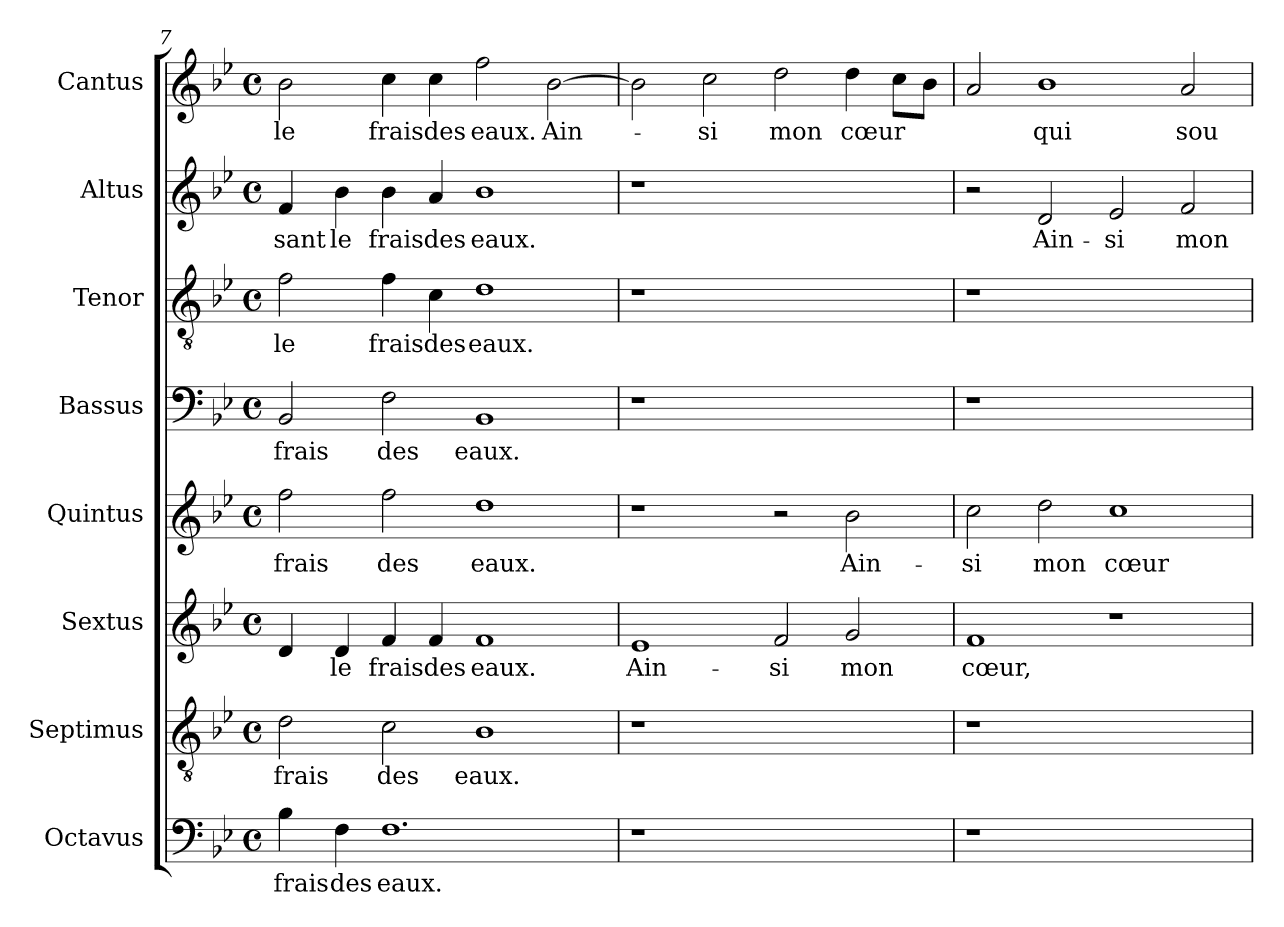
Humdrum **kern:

**kern	**text	**kern	**text	**kern	**text	**kern	**text	**kern	**text	**kern	**text	**kern	**text	**kern	**text
*part8	*part8	*part7	*part7	*part6	*part6	*part5	*part5	*part4	*part4	*part3	*part3	*part2	*part2	*part1	*part1
*staff8	*staff8	*staff7	*staff7	*staff6	*staff6	*staff5	*staff5	*staff4	*staff4	*staff3	*staff3	*staff2	*staff2	*staff1	*staff1
*I"Octavus	*	*I"Septimus	*	*I"Sextus	*	*I"Quintus	*	*I"Bassus	*	*I"Tenor	*	*I"Altus	*	*I"Cantus	*
*I'Oc	*	*I'Sp	*	*I'Sx	*	*I'Qn	*	*I'B	*	*I'T	*	*I'A	*	*I'C	*
*clefF4	*	*clefGv2	*	*clefG2	*	*clefG2	*	*clefF4	*	*clefGv2	*	*clefG2	*	*clefG2	*
*k[b-e-]	*	*k[b-e-]	*	*k[b-e-]	*	*k[b-e-]	*	*k[b-e-]	*	*k[b-e-]	*	*k[b-e-]	*	*k[b-e-]	*
*B-:	*	*B-:	*	*B-:	*	*B-:	*	*B-:	*	*B-:	*	*B-:	*	*B-:	*
*M4/4	*	*M4/4	*	*M4/4	*	*M4/4	*	*M4/4	*	*M4/4	*	*M4/4	*	*M4/4	*
*met(c)	*	*met(c)	*	*met(c)	*	*met(c)	*	*met(c)	*	*met(c)	*	*met(c)	*	*met(c)	*
=7	=7	=7	=7	=7	=7	=7	=7	=7	=7	=7	=7	=7	=7	=7	=7
!	!LO:LY:b	!	!LO:LY:b	!	!	!	!LO:LY:b	!	!LO:LY:b	!	!LO:LY:b	!	!LO:LY:b	!	!LO:LY:b
4B-\	frais	2d\	frais	4d/	.	2ff\	frais	2BB-/	frais	2f\	le	4f/	-sant	2b-\	le
!	!LO:LY:b	!	!	!	!LO:LY:b	!	!	!	!	!	!	!	!LO:LY:b	!	!
4F\	des	.	.	4d/	le	.	.	.	.	.	.	4b-\	le	.	.
!	!LO:LY:b	!	!LO:LY:b	!	!LO:LY:b	!	!LO:LY:b	!	!LO:LY:b	!	!LO:LY:b	!	!LO:LY:b	!	!LO:LY:b
1.F	eaux.	2c\	des	4f/	frais	2ff\	des	2F\	des	4f\	frais	4b-\	frais	4cc\	frais
!	!	!	!	!	!LO:LY:b	!	!	!	!	!	!LO:LY:b	!	!LO:LY:b	!	!LO:LY:b
.	.	.	.	4f/	des	.	.	.	.	4c\	des	4a/	des	4cc\	des
!	!	!	!LO:LY:b	!	!LO:LY:b	!	!LO:LY:b	!	!LO:LY:b	!	!LO:LY:b	!	!LO:LY:b	!	!LO:LY:b
.	.	1B-	eaux.	1f	eaux.	1dd	eaux.	1BB-	eaux.	1d	eaux.	1b-	eaux.	2ff\	eaux.
!	!	!	!	!	!	!	!	!	!	!	!	!	!	!	!LO:LY:b
.	.	.	.	.	.	.	.	.	.	.	.	.	.	[>2b-\	Ain-
=8	=8	=8	=8	=8	=8	=8	=8	=8	=8	=8	=8	=8	=8	=8	=8
!	!	!	!	!	!LO:LY:b	!	!	!	!	!	!	!	!	!	!
1r	.	1r	.	1e-	Ain-	1r	.	1r	.	1r	.	1r	.	2b-\]	.
!	!	!	!	!	!	!	!	!	!	!	!	!	!	!	!LO:LY:b
.	.	.	.	.	.	.	.	.	.	.	.	.	.	2cc\	-si
!	!	!	!	!	!LO:LY:b	!	!	!	!	!	!	!	!	!	!LO:LY:b
1ryy	.	1ryy	.	2f/	-si	2r	.	1ryy	.	1ryy	.	1ryy	.	2dd\	mon
!	!	!	!	!	!LO:LY:b	!	!LO:LY:b	!	!	!	!	!	!	!	!LO:LY:b
.	.	.	.	2g/	mon	2b-\	Ain-	.	.	.	.	.	.	4dd\	cœur
.	.	.	.	.	.	.	.	.	.	.	.	.	.	8cc\L	.
.	.	.	.	.	.	.	.	.	.	.	.	.	.	8b-\J	.
!!LO:PB:g=z
=9	=9	=9	=9	=9	=9	=9	=9	=9	=9	=9	=9	=9	=9	=9	=9
!	!	!	!	!	!LO:LY:b	!	!LO:LY:b	!	!	!	!	!	!	!	!
1r	.	1r	.	1f	cœur,	2cc\	-si	1r	.	1r	.	2r	.	2a/	.
!	!	!	!	!	!	!	!LO:LY:b	!	!	!	!	!	!LO:LY:b	!	!LO:LY:b
.	.	.	.	.	.	2dd\	mon	.	.	.	.	2d/	Ain-	1b-	qui
!	!	!	!	!	!	!	!LO:LY:b	!	!	!	!	!	!LO:LY:b	!	!
1ryy	.	1ryy	.	1r	.	1cc	cœur	1ryy	.	1ryy	.	2e-/	-si	.	.
!	!	!	!	!	!	!	!	!	!	!	!	!	!LO:LY:b	!	!LO:LY:b
.	.	.	.	.	.	.	.	.	.	.	.	2f/	mon	2a/	sou-
=	=	=	=	=	=	=	=	=	=	=	=	=	=	=	=
*-	*-	*-	*-	*-	*-	*-	*-	*-	*-	*-	*-	*-	*-	*-	*-
